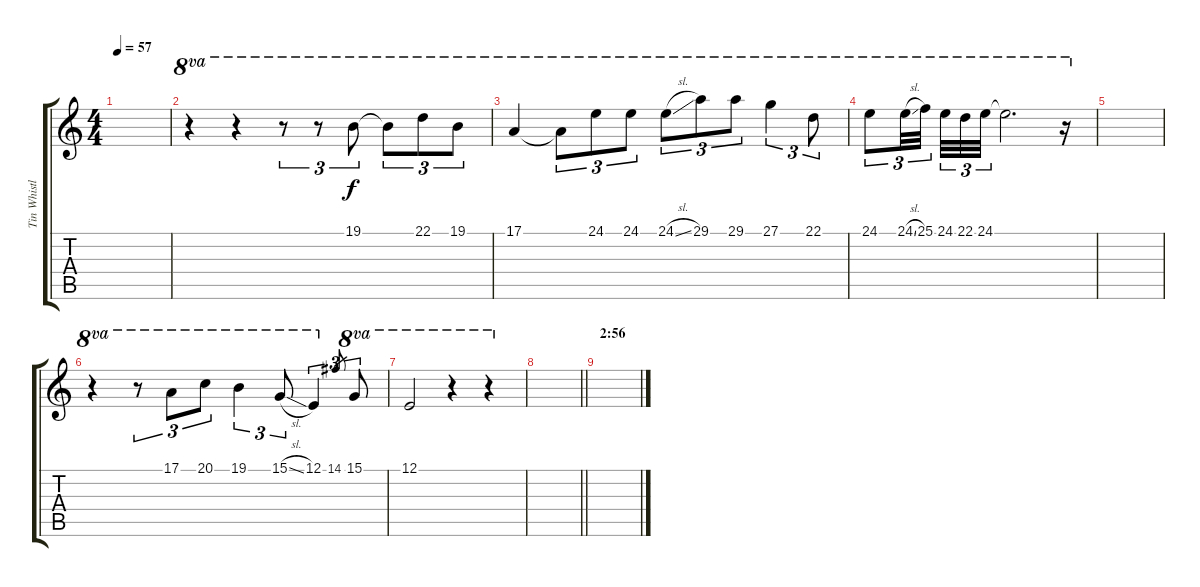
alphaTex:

\track ("Tin Whistle" "Tin Whistl") {instrument recorder}
\staff {score tabs}
\tuning (E4 B3 G3 D3 A2 E2) {hide}
\ts (4 4)
\tempo 57
\clef g2
\ks c
|
r.4{ot 8va} r.4{ot 8va} r.8{tu (3 2) ot 8va} r.8{tu (3 2) ot 8va} 19.1.8{tu (3 2) ot 8va} 19.1{t}.8{tu (3 2) ot 8va} 22.1.8{tu (3 2) ot 8va} 19.1.8{tu (3 2) ot 8va} |
17.1.4{ot 8va} 17.1{t}.8{tu (3 2) ot 8va} 24.1.8{tu (3 2) ot 8va} 24.1.8{tu (3 2) ot 8va} 24.1{sl}.8{tu (3 2) ot 8va} 29.1.8{tu (3 2) ot 8va} 29.1.8{tu (3 2) ot 8va} 27.1.4{tu (3 2) ot 8va} 22.1.8{tu (3 2) ot 8va} |
24.1.8{tu (3 2) ot 8va} 24.1{sl}.32{tu (3 2) ot 8va} 25.1.32{tu (3 2) ot 8va beam splitsecondary} 24.1.32{tu (3 2) ot 8va} 22.1.32{tu (3 2) ot 8va} 24.1.32{tu (3 2) ot 8va} 24.1{t}.2{d ot 8va} r.16{ot 8va} |
|
r.4{ot 8va} r.8{tu (3 2) ot 8va} 17.1.8{tu (3 2) ot 8va} 20.1.8{tu (3 2) ot 8va} 19.1.4{tu (3 2) ot 8va} 15.1{sl}.8{tu (3 2) ot 8va} 12.1.4{tu (3 2) ot 8va} 14.1.8{gr} 15.1.8{tu (3 2) ot 8va} |
12.1.2{ot 8va} r.4{ot 8va} r.4{ot 8va} |
\barLineRight lightlight
|
\section ("" "2:56")
